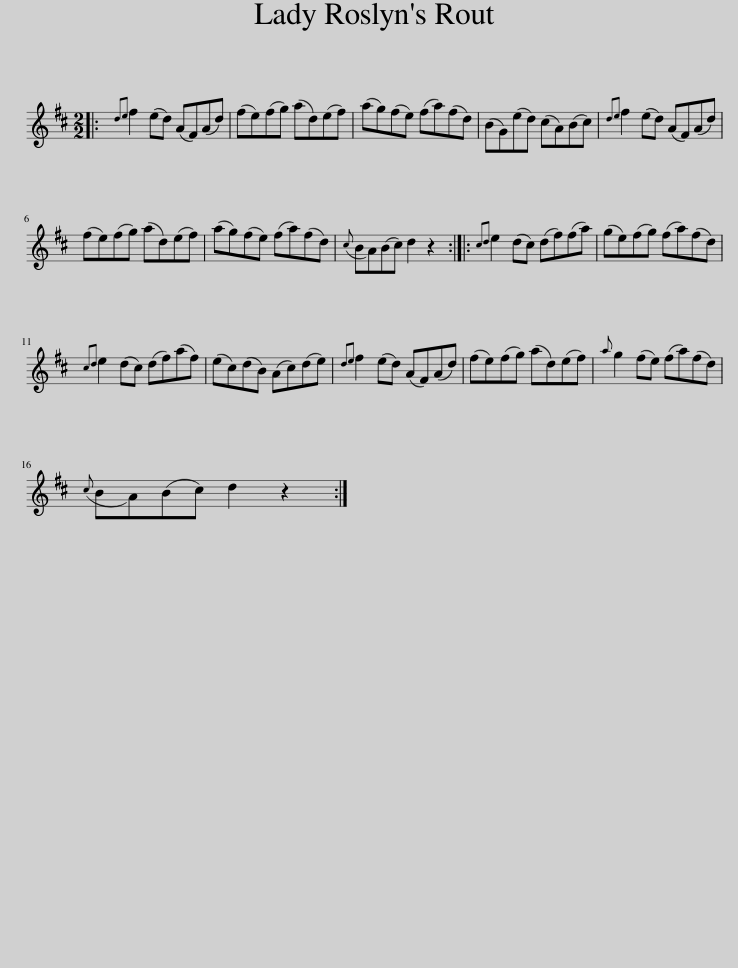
X:1
L:1/8
M:2/2
I:linebreak $
K:D
V:1 treble
V:1
|:{de} f2 (ed) (AF)(Ad) | (fe)(fg) (ad)(ef) | (ag)(fe) (fa)(fd) | (BG)(ed) (cA)(Bc) |{de} f2 (ed) (AF)(Ad) |$ %5
 (fe)(fg) (ad)(ef) | (ag)(fe) (fa)(fd) |({c} BA)(Bc) d2 z2 ::{cd} e2 (dc) (df)(fa) | (ge)(fg) (fa)(fd) |$ %10
{cd} e2 (dc) (df)(af) | (ec)(dB) (Ac)(de) |{de} f2 (ed) (AF)(Ad) | (fe)(fg) (ad)(ef) |{a} g2 (fe) (fa)(fd) |$ %15
({c} BA)(Bc) d2 z2 :| %16
